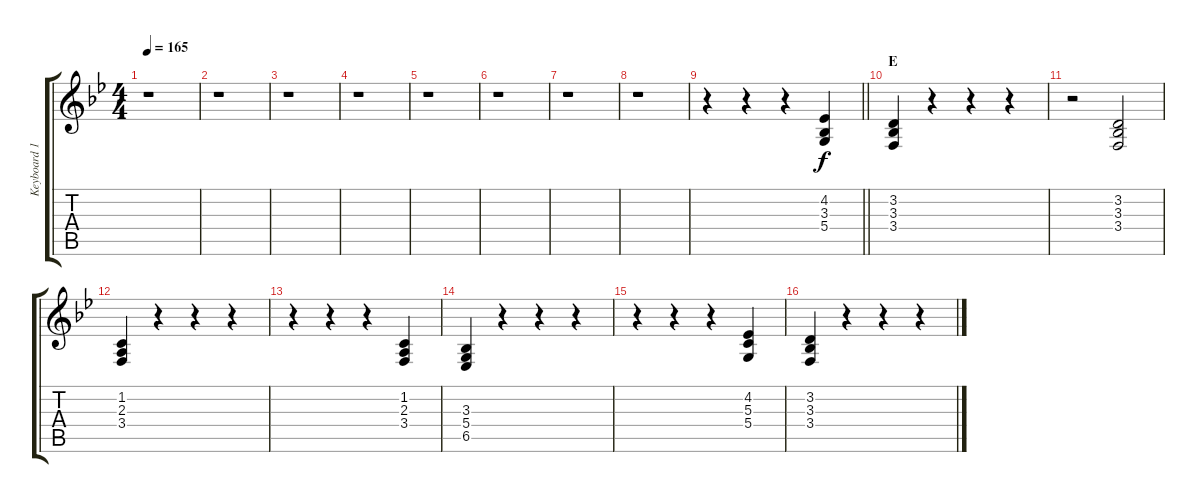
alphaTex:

\track ("Keyboard 1" "Keyboard 1") {instrument electricgrandpiano}
\staff {score tabs}
\tuning (E4 B3 G3 D3 A2 E2) {hide}
\ts (4 4)
\tempo 165
\clef g2
\ks bb
r.1{dy f} |
r.1 |
r.1 |
r.1 |
r.1 |
r.1 |
r.1 |
r.1 |
\barLineRight lightlight
r.4 r.4 r.4 (4.2 3.3 5.4).4 |
\section ("" "E")
(3.2 3.3 3.4).4 r.4 r.4 r.4 |
r.2 (3.2 3.3 3.4).2 |
(1.2 2.3 3.4).4 r.4 r.4 r.4 |
r.4 r.4 r.4 (1.2 2.3 3.4).4 |
(3.3 5.4 6.5).4 r.4 r.4 r.4 |
r.4 r.4 r.4 (4.2 5.3 5.4).4 |
(3.2 3.3 3.4).4 r.4 r.4 r.4
